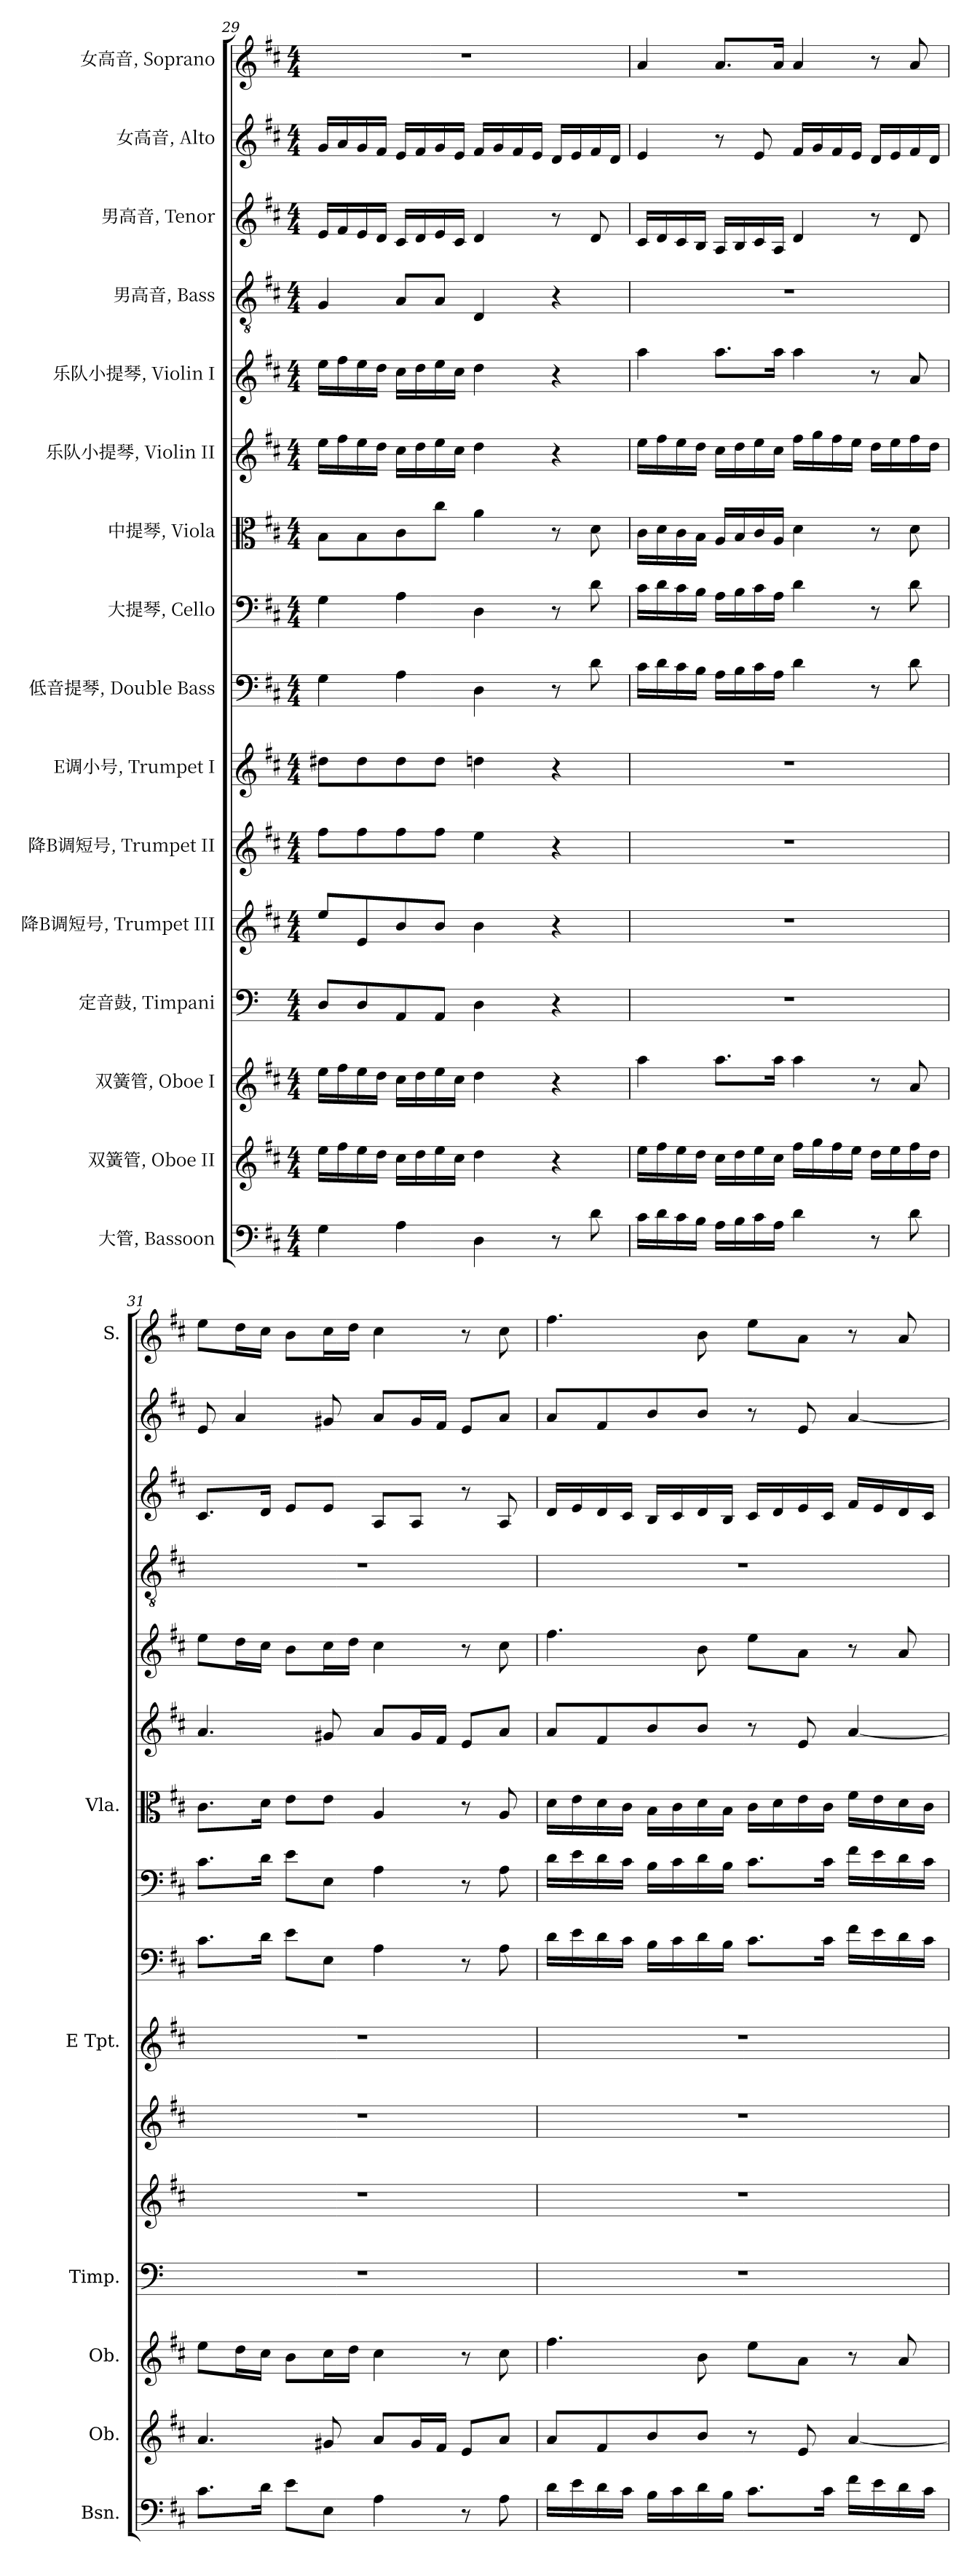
**kern	**kern	**kern	**kern	**kern	**kern	**kern	**kern	**kern	**kern	**kern	**kern	**kern	**kern	**kern	**kern
*part16	*part15	*part14	*part13	*part12	*part11	*part10	*part9	*part8	*part7	*part6	*part5	*part4	*part3	*part2	*part1
*staff16	*staff15	*staff14	*staff13	*staff12	*staff11	*staff10	*staff9	*staff8	*staff7	*staff6	*staff5	*staff4	*staff3	*staff2	*staff1
*I"大管, Bassoon	*I"双簧管, Oboe II	*I"双簧管, Oboe I	*I"定音鼓, Timpani	*I"降B调短号, Trumpet III	*I"降B调短号, Trumpet II	*I"E调小号, Trumpet I	*I"低音提琴, Double Bass	*I"大提琴, Cello	*I"中提琴, Viola	*I"乐队小提琴, Violin II	*I"乐队小提琴, Violin I	*I"男高音, Bass	*I"男高音, Tenor	*I"女高音, Alto	*I"女高音, Soprano
*I'Bsn.	*I'Ob.	*I'Ob.	*I'Timp.	*	*	*I'E Tpt.	*	*	*I'Vla.	*	*	*	*	*	*I'S.
!!LO:PB:g=z
*clefF4	*clefG2	*clefG2	*clefF4	*clefG2	*clefG2	*clefG2	*clefF4	*clefF4	*clefC3	*clefG2	*clefG2	*clefGv2	*clefG2	*clefG2	*clefG2
*	*	*	*	*ITrd1c2	*ITrd1c2	*ITrd-3c-4	*ITrd7c12	*	*	*	*	*	*	*	*
*k[f#c#]	*k[f#c#]	*k[f#c#]	*k[]	*k[]	*k[]	*k[b-e-a-d-g-c-]	*k[f#c#]	*k[f#c#]	*k[f#c#]	*k[f#c#]	*k[f#c#]	*k[f#c#]	*k[f#c#]	*k[f#c#]	*k[f#c#]
*M4/4	*M4/4	*M4/4	*M4/4	*M4/4	*M4/4	*M4/4	*M4/4	*M4/4	*M4/4	*M4/4	*M4/4	*M4/4	*M4/4	*M4/4	*M4/4
=29	=29	=29	=29	=29	=29	=29	=29	=29	=29	=29	=29	=29	=29	=29	=29
4G\	16ee\LL	16ee\LL	8D/L	8dd/L	8ee\L	8ggn\L	4GG\	4G\	8B\L	16ee\LL	16ee\LL	4G/	16e/LL	16g/LL	1r
.	16ff#\	16ff#\	.	.	.	.	.	.	.	16ff#\	16ff#\	.	16f#/	16a/	.
.	16ee\	16ee\	8D/	8d/	8ee\	8gg\	.	.	8B\	16ee\	16ee\	.	16e/	16g/	.
.	16dd\JJ	16dd\JJ	.	.	.	.	.	.	.	16dd\JJ	16dd\JJ	.	16d/JJ	16f#/JJ	.
4A\	16cc#\LL	16cc#\LL	8AA/	8a/	8ee\	8gg\	4AA\	4A\	8c#\	16cc#\LL	16cc#\LL	8A/L	16c#/LL	16e/LL	.
.	16dd\	16dd\	.	.	.	.	.	.	.	16dd\	16dd\	.	16d/	16f#/	.
.	16ee\	16ee\	8AA/J	8a/J	8ee\J	8gg\J	.	.	8cc#\J	16ee\	16ee\	8A/J	16e/	16g/	.
.	16cc#\JJ	16cc#\JJ	.	.	.	.	.	.	.	16cc#\JJ	16cc#\JJ	.	16c#/JJ	16e/JJ	.
4D\	4dd\	4dd\	4D\	4a\	4dd\	4gg-X\	4DD\	4D\	4a\	4dd\	4dd\	4D/	4d/	16f#/LL	.
.	.	.	.	.	.	.	.	.	.	.	.	.	.	16g/	.
.	.	.	.	.	.	.	.	.	.	.	.	.	.	16f#/	.
.	.	.	.	.	.	.	.	.	.	.	.	.	.	16e/JJ	.
8r	4r	4r	4r	4r	4r	4r	8r	8r	8r	4r	4r	4r	8r	16d/LL	.
.	.	.	.	.	.	.	.	.	.	.	.	.	.	16e/	.
8d\	.	.	.	.	.	.	8D\	8d\	8d\	.	.	.	8d/	16f#/	.
.	.	.	.	.	.	.	.	.	.	.	.	.	.	16d/JJ	.
=30	=30	=30	=30	=30	=30	=30	=30	=30	=30	=30	=30	=30	=30	=30	=30
16c#\LL	16ee\LL	4aa\	1r	1r	1r	1r	16C#\LL	16c#\LL	16c#\LL	16ee\LL	4aa\	1r	16c#/LL	4e/	4a/
16d\	16ff#\	.	.	.	.	.	16D\	16d\	16d\	16ff#\	.	.	16d/	.	.
16c#\	16ee\	.	.	.	.	.	16C#\	16c#\	16c#\	16ee\	.	.	16c#/	.	.
16B\JJ	16dd\JJ	.	.	.	.	.	16BB\JJ	16B\JJ	16B\JJ	16dd\JJ	.	.	16B/JJ	.	.
16A\LL	16cc#\LL	8.aa\L	.	.	.	.	16AA\LL	16A\LL	16A/LL	16cc#\LL	8.aa\L	.	16A/LL	8r	8.a/L
16B\	16dd\	.	.	.	.	.	16BB\	16B\	16B/	16dd\	.	.	16B/	.	.
16c#\	16ee\	.	.	.	.	.	16C#\	16c#\	16c#/	16ee\	.	.	16c#/	8e/	.
16A\JJ	16cc#\JJ	16aa\Jk	.	.	.	.	16AA\JJ	16A\JJ	16A/JJ	16cc#\JJ	16aa\Jk	.	16A/JJ	.	16a/Jk
4d\	16ff#\LL	4aa\	.	.	.	.	4D\	4d\	4d\	16ff#\LL	4aa\	.	4d/	16f#/LL	4a/
.	16gg\	.	.	.	.	.	.	.	.	16gg\	.	.	.	16g/	.
.	16ff#\	.	.	.	.	.	.	.	.	16ff#\	.	.	.	16f#/	.
.	16ee\JJ	.	.	.	.	.	.	.	.	16ee\JJ	.	.	.	16e/JJ	.
8r	16dd\LL	8r	.	.	.	.	8r	8r	8r	16dd\LL	8r	.	8r	16d/LL	8r
.	16ee\	.	.	.	.	.	.	.	.	16ee\	.	.	.	16e/	.
8d\	16ff#\	8a/	.	.	.	.	8D\	8d\	8d\	16ff#\	8a/	.	8d/	16f#/	8a/
.	16dd\JJ	.	.	.	.	.	.	.	.	16dd\JJ	.	.	.	16d/JJ	.
!!LO:PB:g=z
=31	=31	=31	=31	=31	=31	=31	=31	=31	=31	=31	=31	=31	=31	=31	=31
8.c#\L	4.a/	8ee\L	1r	1r	1r	1r	8.C#\L	8.c#\L	8.c#\L	4.a/	8ee\L	1r	8.c#/L	8e/	8ee\L
.	.	16dd\L	.	.	.	.	.	.	.	.	16dd\L	.	.	4a/	16dd\L
16d\Jk	.	16cc#\JJ	.	.	.	.	16D\Jk	16d\Jk	16d\Jk	.	16cc#\JJ	.	16d/Jk	.	16cc#\JJ
8e\L	.	8b\L	.	.	.	.	8E\L	8e\L	8e\L	.	8b\L	.	8e/L	.	8b\L
8E\J	8g#X/	16cc#\L	.	.	.	.	8EE\J	8E\J	8e\J	8g#X/	16cc#\L	.	8e/J	8g#X/	16cc#\L
.	.	16dd\JJ	.	.	.	.	.	.	.	.	16dd\JJ	.	.	.	16dd\JJ
4A\	8a/L	4cc#\	.	.	.	.	4AA\	4A\	4A/	8a/L	4cc#\	.	8A/L	8a/L	4cc#\
.	16g#/L	.	.	.	.	.	.	.	.	16g#/L	.	.	8A/J	16g#/L	.
.	16f#/JJ	.	.	.	.	.	.	.	.	16f#/JJ	.	.	.	16f#/JJ	.
8r	8e/L	8r	.	.	.	.	8r	8r	8r	8e/L	8r	.	8r	8e/L	8r
8A\	8a/J	8cc#\	.	.	.	.	8AA\	8A\	8A/	8a/J	8cc#\	.	8A/	8a/J	8cc#\
=32	=32	=32	=32	=32	=32	=32	=32	=32	=32	=32	=32	=32	=32	=32	=32
16d\LL	8a/L	4.ff#\	1r	1r	1r	1r	16D\LL	16d\LL	16d\LL	8a/L	4.ff#\	1r	16d/LL	8a/L	4.ff#\
16e\	.	.	.	.	.	.	16E\	16e\	16e\	.	.	.	16e/	.	.
16d\	8f#/	.	.	.	.	.	16D\	16d\	16d\	8f#/	.	.	16d/	8f#/	.
16c#\JJ	.	.	.	.	.	.	16C#\JJ	16c#\JJ	16c#\JJ	.	.	.	16c#/JJ	.	.
16B\LL	8b/	.	.	.	.	.	16BB\LL	16B\LL	16B\LL	8b/	.	.	16B/LL	8b/	.
16c#\	.	.	.	.	.	.	16C#\	16c#\	16c#\	.	.	.	16c#/	.	.
16d\	8b/J	8b\	.	.	.	.	16D\	16d\	16d\	8b/J	8b\	.	16d/	8b/J	8b\
16B\JJ	.	.	.	.	.	.	16BB\JJ	16B\JJ	16B\JJ	.	.	.	16B/JJ	.	.
8.c#\L	8r	8ee\L	.	.	.	.	8.C#\L	8.c#\L	16c#\LL	8r	8ee\L	.	16c#/LL	8r	8ee\L
.	.	.	.	.	.	.	.	.	16d\	.	.	.	16d/	.	.
.	8e/	8a\J	.	.	.	.	.	.	16e\	8e/	8a\J	.	16e/	8e/	8a\J
16c#\Jk	.	.	.	.	.	.	16C#\Jk	16c#\Jk	16c#\JJ	.	.	.	16c#/JJ	.	.
16f#\LL	[4a/	8r	.	.	.	.	16F#\LL	16f#\LL	16f#\LL	[4a/	8r	.	16f#/LL	[4a/	8r
16e\	.	.	.	.	.	.	16E\	16e\	16e\	.	.	.	16e/	.	.
16d\	.	8a/	.	.	.	.	16D\	16d\	16d\	.	8a/	.	16d/	.	8a/
16c#\JJ	.	.	.	.	.	.	16C#\JJ	16c#\JJ	16c#\JJ	.	.	.	16c#/JJ	.	.
=	=	=	=	=	=	=	=	=	=	=	=	=	=	=	=
*-	*-	*-	*-	*-	*-	*-	*-	*-	*-	*-	*-	*-	*-	*-	*-
